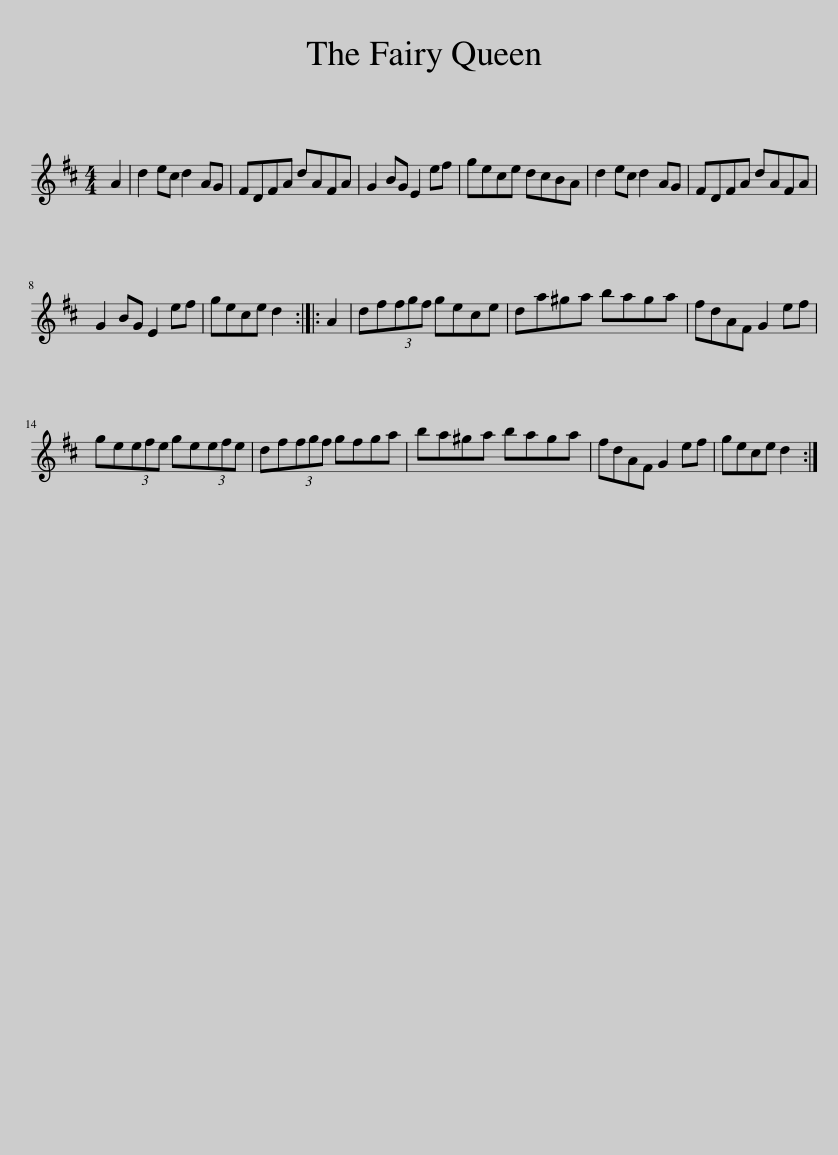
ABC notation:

X:1
L:1/8
M:4/4
I:linebreak $
K:D
V:1 treble
V:1
 A2 | d2 ec d2 AG | FDFA dAFA | G2 BG E2 ef | gece dcBA | %5
 d2 ec d2 AG | FDFA dAFA |$ G2 BG E2 ef | gece d2 :: A2 | %10
 df(3fgf gece | da^ga baga | fdAF G2 ef |$ ge(3efe ge(3efe | df(3fgf gfga | %15
 ba^ga baga | fdAF G2 ef | gece d2 :| %18
